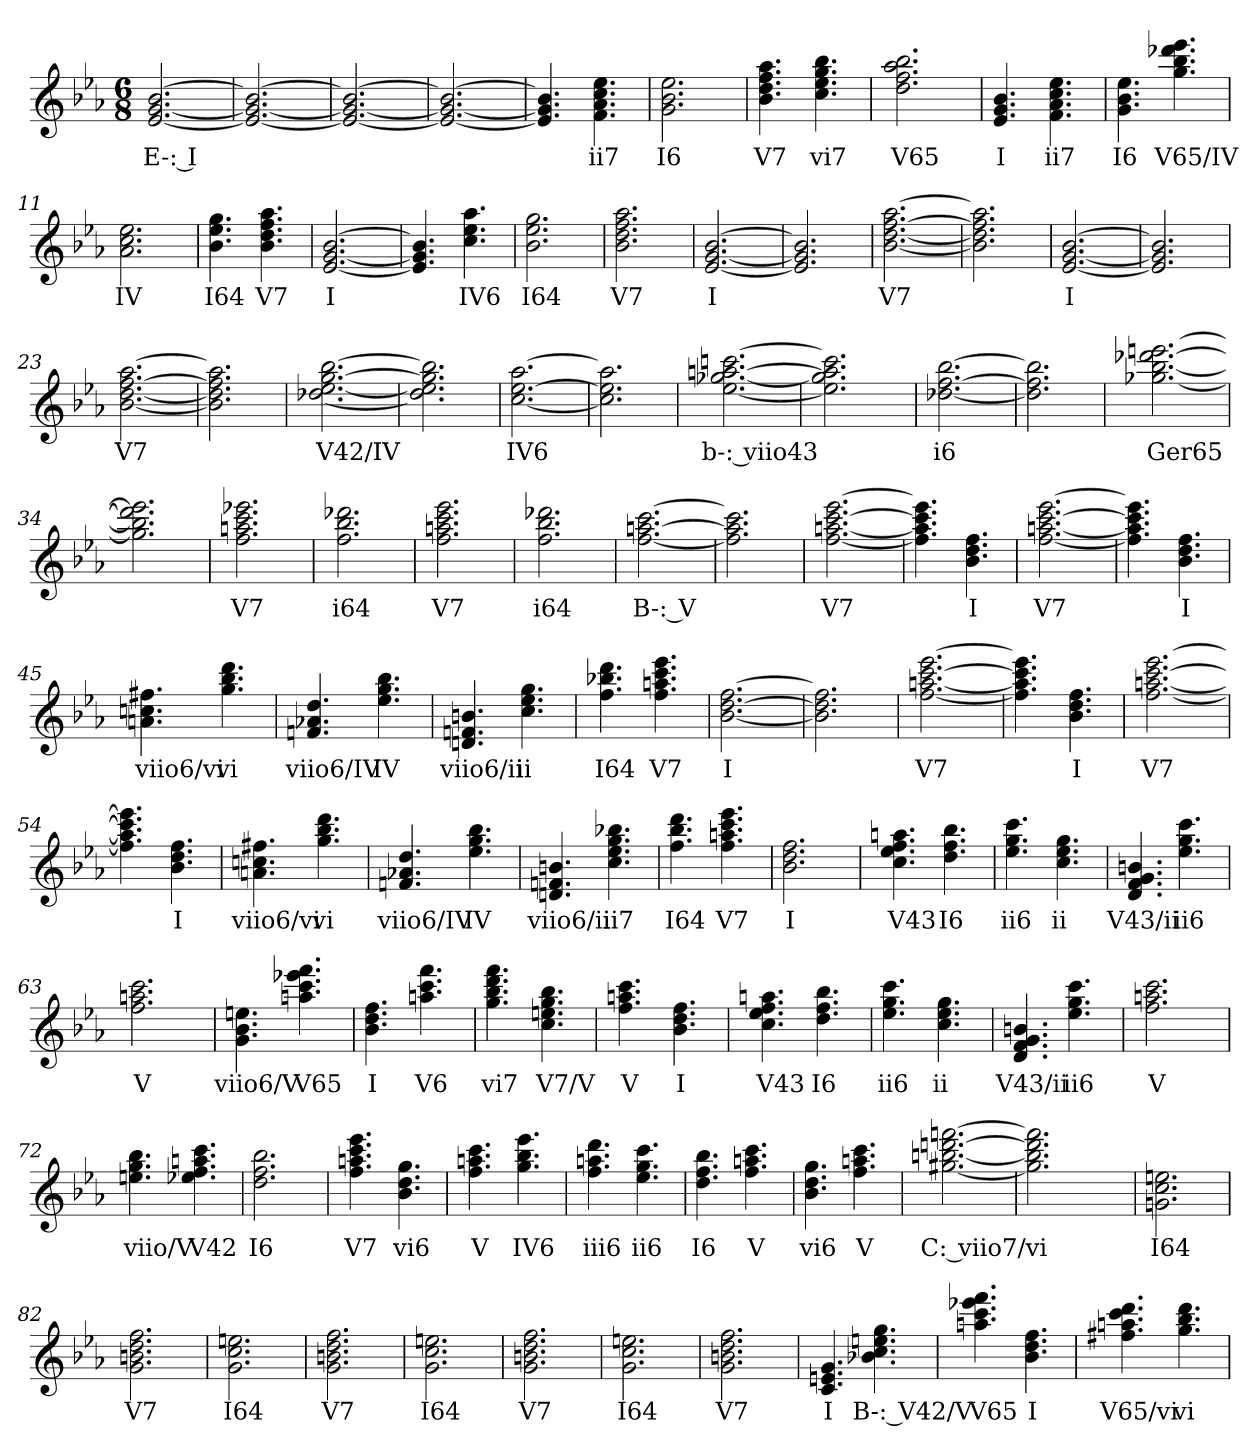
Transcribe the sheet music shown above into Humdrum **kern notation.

**kern	**text
*part1	*part1
*staff1	*staff1
*k[b-e-a-]	*
*E-:	*
*M6/8	*
=1	=1
[2.e- [2.g [2.b-	E-: I
=2	=2
2.e-_ 2.g_ 2.b-_	.
=3	=3
2.e-_ 2.g_ 2.b-_	.
=4	=4
2.e-_ 2.g_ 2.b-_	.
=5	=5
4.e-] 4.g] 4.b-]	.
4.f 4.a- 4.cc 4.ee-	ii7
=6	=6
2.g 2.b- 2.ee-	I6
=7	=7
4.b- 4.dd 4.ff 4.aa-	V7
4.cc 4.ee- 4.gg 4.bb-	vi7
=8	=8
2.dd 2.ff 2.aa- 2.bb-	V65
=9	=9
4.e- 4.g 4.b-	I
4.f 4.a- 4.cc 4.ee-	ii7
=10	=10
4.g 4.b- 4.ee-	I6
4.gg 4.bb- 4.ddd-X 4.eee-	V65/IV
=11	=11
2.a- 2.cc 2.ee-	IV
=12	=12
4.b- 4.ee- 4.gg	I64
4.b- 4.dd 4.ff 4.aa-	V7
=13	=13
[2.e- [2.g [2.b-	I
=14	=14
4.e-] 4.g] 4.b-]	.
4.cc 4.ee- 4.aa-	IV6
=15	=15
2.b- 2.ee- 2.gg	I64
=16	=16
2.b- 2.dd 2.ff 2.aa-	V7
=17	=17
[2.e- [2.g [2.b-	I
=18	=18
2.e-] 2.g] 2.b-]	.
=19	=19
[2.b- [2.dd [2.ff [2.aa-	V7
=20	=20
2.b-] 2.dd] 2.ff] 2.aa-]	.
=21	=21
[2.e- [2.g [2.b-	I
=22	=22
2.e-] 2.g] 2.b-]	.
=23	=23
[2.b- [2.dd [2.ff [2.aa-	V7
=24	=24
2.b-] 2.dd] 2.ff] 2.aa-]	.
=25	=25
[2.dd-X [2.ee- [2.gg [2.bb-	V42/IV
=26	=26
2.dd-] 2.ee-] 2.gg] 2.bb-]	.
=27	=27
[2.cc [2.ee- [2.aa-	IV6
=28	=28
2.cc] 2.ee-] 2.aa-]	.
=29	=29
[2.ee- [2.gg-X [2.aan [2.cccn	b-: viio43
=30	=30
2.ee-] 2.gg-] 2.aa] 2.ccc]	.
=31	=31
[2.dd-X [2.ff [2.bb-	i6
=32	=32
2.dd-] 2.ff] 2.bb-]	.
=33	=33
[2.gg-X [2.bb- [2.ddd-X [2.eeen	Ger65
=34	=34
2.gg-] 2.bb-] 2.ddd-] 2.eee]	.
=35	=35
2.ff 2.aan 2.ccc 2.eee-X	V7
=36	=36
2.ff 2.bb- 2.ddd-X	i64
=37	=37
2.ff 2.aan 2.ccc 2.eee-	V7
=38	=38
2.ff 2.bb- 2.ddd-X	i64
=39	=39
[2.ff [2.aan [2.ccc	B-: V
=40	=40
2.ff] 2.aa] 2.ccc]	.
=41	=41
[2.ff [2.aan [2.ccc [2.eee-	V7
=42	=42
4.ff] 4.aa] 4.ccc] 4.eee-]	.
4.b- 4.dd 4.ff	I
=43	=43
[2.ff [2.aan [2.ccc [2.eee-	V7
=44	=44
4.ff] 4.aa] 4.ccc] 4.eee-]	.
4.b- 4.dd 4.ff	I
=45	=45
4.an 4.ccn 4.ff#X	viio6/vi
4.gg 4.bb- 4.ddd	vi
=46	=46
4.fn 4.a-X 4.dd	viio6/IV
4.ee- 4.gg 4.bb-	IV
=47	=47
4.dn 4.fn 4.bn	viio6/ii
4.cc 4.ee- 4.gg	ii
=48	=48
4.ff 4.bb-X 4.ddd	I64
4.ff 4.aan 4.ccc 4.eee-	V7
=49	=49
[2.b- [2.dd [2.ff	I
=50	=50
2.b-] 2.dd] 2.ff]	.
=51	=51
[2.ff [2.aan [2.ccc [2.eee-	V7
=52	=52
4.ff] 4.aa] 4.ccc] 4.eee-]	.
4.b- 4.dd 4.ff	I
=53	=53
[2.ff [2.aan [2.ccc [2.eee-	V7
=54	=54
4.ff] 4.aa] 4.ccc] 4.eee-]	.
4.b- 4.dd 4.ff	I
=55	=55
4.an 4.ccn 4.ff#X	viio6/vi
4.gg 4.bb- 4.ddd	vi
=56	=56
4.fn 4.a-X 4.dd	viio6/IV
4.ee- 4.gg 4.bb-	IV
=57	=57
4.dn 4.fn 4.bn	viio6/ii
4.cc 4.ee- 4.gg 4.bb-X	ii7
=58	=58
4.ff 4.bb- 4.ddd	I64
4.ff 4.aan 4.ccc 4.eee-	V7
=59	=59
2.b- 2.dd 2.ff	I
=60	=60
4.cc 4.ee- 4.ff 4.aan	V43
4.dd 4.ff 4.bb-	I6
=61	=61
4.ee- 4.gg 4.ccc	ii6
4.cc 4.ee- 4.gg	ii
=62	=62
4.d 4.f 4.g 4.bn	V43/ii
4.ee- 4.gg 4.ccc	ii6
=63	=63
2.ff 2.aan 2.ccc	V
=64	=64
4.g 4.b- 4.een	viio6/V
4.aan 4.ccc 4.eee-X 4.fff	V65
=65	=65
4.b- 4.dd 4.ff	I
4.aan 4.ccc 4.fff	V6
=66	=66
4.gg 4.bb- 4.ddd 4.fff	vi7
4.cc 4.een 4.gg 4.bb-	V7/V
=67	=67
4.ff 4.aan 4.ccc	V
4.b- 4.dd 4.ff	I
=68	=68
4.cc 4.ee- 4.ff 4.aan	V43
4.dd 4.ff 4.bb-	I6
=69	=69
4.ee- 4.gg 4.ccc	ii6
4.cc 4.ee- 4.gg	ii
=70	=70
4.d 4.f 4.g 4.bn	V43/ii
4.ee- 4.gg 4.ccc	ii6
=71	=71
2.ff 2.aan 2.ccc	V
=72	=72
4.een 4.gg 4.bb-	viio/V
4.ee-X 4.ff 4.aan 4.ccc	V42
=73	=73
2.dd 2.ff 2.bb-	I6
=74	=74
4.ff 4.aan 4.ccc 4.eee-	V7
4.b- 4.dd 4.gg	vi6
=75	=75
4.ff 4.aan 4.ccc	V
4.gg 4.bb- 4.eee-	IV6
=76	=76
4.ff 4.aan 4.ddd	iii6
4.ee- 4.gg 4.ccc	ii6
=77	=77
4.dd 4.ff 4.bb-	I6
4.ff 4.aan 4.ccc	V
=78	=78
4.b- 4.dd 4.gg	vi6
4.ff 4.aan 4.ccc	V
=79	=79
[2.gg#X [2.bbn [2.dddn [2.fffn	C: viio7/vi
=80	=80
2.gg#] 2.bb] 2.ddd] 2.fff]	.
=81	=81
2.gn 2.cc 2.een	I64
=82	=82
2.g 2.bn 2.dd 2.ff	V7
=83	=83
2.g 2.cc 2.een	I64
=84	=84
2.g 2.bn 2.dd 2.ff	V7
=85	=85
2.g 2.cc 2.een	I64
=86	=86
2.g 2.bn 2.dd 2.ff	V7
=87	=87
2.g 2.cc 2.een	I64
=88	=88
2.g 2.bn 2.dd 2.ff	V7
=89	=89
4.c 4.en 4.g	I
4.b-X 4.cc 4.een 4.gg	B-: V42/V
=90	=90
4.aan 4.ccc 4.eee-X 4.fff	V65
4.b- 4.dd 4.ff	I
=91	=91
4.ff#X 4.aan 4.ccc 4.ddd	V65/vi
4.gg 4.bb- 4.ddd	vi
=	=
*-	*-
